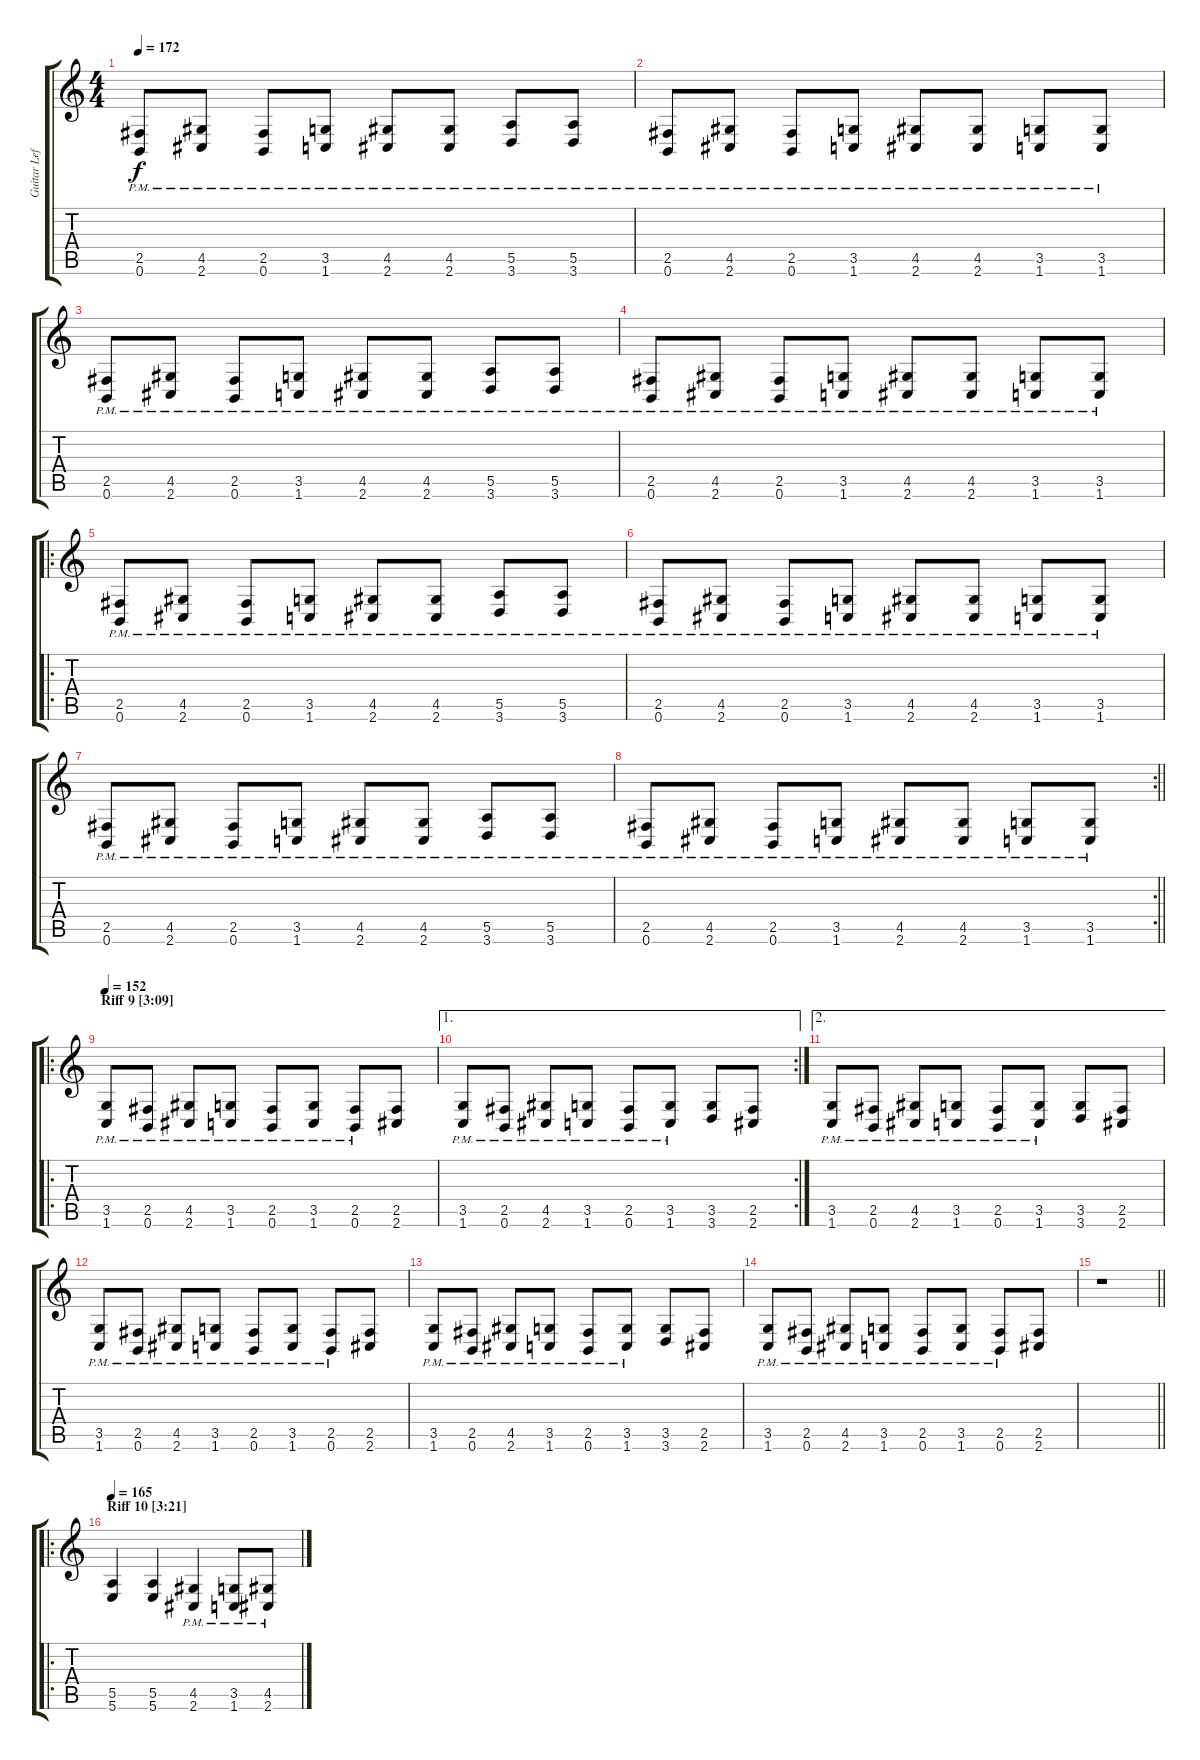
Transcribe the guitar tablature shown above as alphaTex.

\track ("Guitar LefT " "Guitar Lef") {instrument overdrivenguitar}
\staff {score tabs}
\tuning (B3 Gb3 D3 A2 E2 B1) {hide}
\ts (4 4)
\tempo 172
\clef g2
\ks c
(2.5{pm} 0.6{pm}).8{dy f} (4.5{pm} 2.6{pm}).8 (2.5{pm} 0.6{pm}).8 (3.5{pm} 1.6{pm}).8 (4.5{pm} 2.6{pm}).8 (4.5{pm} 2.6{pm}).8 (5.5{pm} 3.6{pm}).8 (5.5{pm} 3.6{pm}).8 |
(2.5{pm} 0.6{pm}).8 (4.5{pm} 2.6{pm}).8 (2.5{pm} 0.6{pm}).8 (3.5{pm} 1.6{pm}).8 (4.5{pm} 2.6{pm}).8 (4.5{pm} 2.6{pm}).8 (3.5{pm} 1.6{pm}).8 (3.5{pm} 1.6{pm}).8 |
(2.5{pm} 0.6{pm}).8 (4.5{pm} 2.6{pm}).8 (2.5{pm} 0.6{pm}).8 (3.5{pm} 1.6{pm}).8 (4.5{pm} 2.6{pm}).8 (4.5{pm} 2.6{pm}).8 (5.5{pm} 3.6{pm}).8 (5.5{pm} 3.6{pm}).8 |
(2.5{pm} 0.6{pm}).8 (4.5{pm} 2.6{pm}).8 (2.5{pm} 0.6{pm}).8 (3.5{pm} 1.6{pm}).8 (4.5{pm} 2.6{pm}).8 (4.5{pm} 2.6{pm}).8 (3.5{pm} 1.6{pm}).8 (3.5{pm} 1.6{pm}).8 |
\ro
(2.5{pm} 0.6{pm}).8 (4.5{pm} 2.6{pm}).8 (2.5{pm} 0.6{pm}).8 (3.5{pm} 1.6{pm}).8 (4.5{pm} 2.6{pm}).8 (4.5{pm} 2.6{pm}).8 (5.5{pm} 3.6{pm}).8 (5.5{pm} 3.6{pm}).8 |
(2.5{pm} 0.6{pm}).8 (4.5{pm} 2.6{pm}).8 (2.5{pm} 0.6{pm}).8 (3.5{pm} 1.6{pm}).8 (4.5{pm} 2.6{pm}).8 (4.5{pm} 2.6{pm}).8 (3.5{pm} 1.6{pm}).8 (3.5{pm} 1.6{pm}).8 |
(2.5{pm} 0.6{pm}).8 (4.5{pm} 2.6{pm}).8 (2.5{pm} 0.6{pm}).8 (3.5{pm} 1.6{pm}).8 (4.5{pm} 2.6{pm}).8 (4.5{pm} 2.6{pm}).8 (5.5{pm} 3.6{pm}).8 (5.5{pm} 3.6{pm}).8 |
\rc 2
\barLineRight lightlight
(2.5{pm} 0.6{pm}).8 (4.5{pm} 2.6{pm}).8 (2.5{pm} 0.6{pm}).8 (3.5{pm} 1.6{pm}).8 (4.5{pm} 2.6{pm}).8 (4.5{pm} 2.6{pm}).8 (3.5{pm} 1.6{pm}).8 (3.5{pm} 1.6{pm}).8 |
\ro
\section ("" "Riff 9 [3:09]")
\tempo 152
(3.5{pm} 1.6{pm}).8 (2.5{pm} 0.6{pm}).8 (4.5{pm} 2.6{pm}).8 (3.5{pm} 1.6{pm}).8 (2.5{pm} 0.6{pm}).8 (3.5{pm} 1.6{pm}).8 (2.5{pm} 0.6{pm}).8 (2.5 2.6).8 |
\ae 1
\rc 2
(3.5{pm} 1.6{pm}).8 (2.5{pm} 0.6{pm}).8 (4.5{pm} 2.6{pm}).8 (3.5{pm} 1.6{pm}).8 (2.5{pm} 0.6{pm}).8 (3.5{pm} 1.6{pm}).8 (3.5 3.6).8 (2.5 2.6).8 |
\ae 2
(3.5{pm} 1.6{pm}).8 (2.5{pm} 0.6{pm}).8 (4.5{pm} 2.6{pm}).8 (3.5{pm} 1.6{pm}).8 (2.5{pm} 0.6{pm}).8 (3.5{pm} 1.6{pm}).8 (3.5 3.6).8 (2.5 2.6).8 |
(3.5{pm} 1.6{pm}).8 (2.5{pm} 0.6{pm}).8 (4.5{pm} 2.6{pm}).8 (3.5{pm} 1.6{pm}).8 (2.5{pm} 0.6{pm}).8 (3.5{pm} 1.6{pm}).8 (2.5{pm} 0.6{pm}).8 (2.5 2.6).8 |
(3.5{pm} 1.6{pm}).8 (2.5{pm} 0.6{pm}).8 (4.5{pm} 2.6{pm}).8 (3.5{pm} 1.6{pm}).8 (2.5{pm} 0.6{pm}).8 (3.5{pm} 1.6{pm}).8 (3.5 3.6).8 (2.5 2.6).8 |
(3.5{pm} 1.6{pm}).8 (2.5{pm} 0.6{pm}).8 (4.5{pm} 2.6{pm}).8 (3.5{pm} 1.6{pm}).8 (2.5{pm} 0.6{pm}).8 (3.5{pm} 1.6{pm}).8 (2.5{pm} 0.6{pm}).8 (2.5 2.6).8 |
\barLineRight lightlight
r.1 |
\ro
\section ("" "Riff 10 [3:21]")
\tempo 165
(5.5 5.6).4 (5.5 5.6).4 (4.5{pm} 2.6{pm}).4 (3.5{pm} 1.6{pm}).8 (4.5{pm} 2.6{pm}).8
